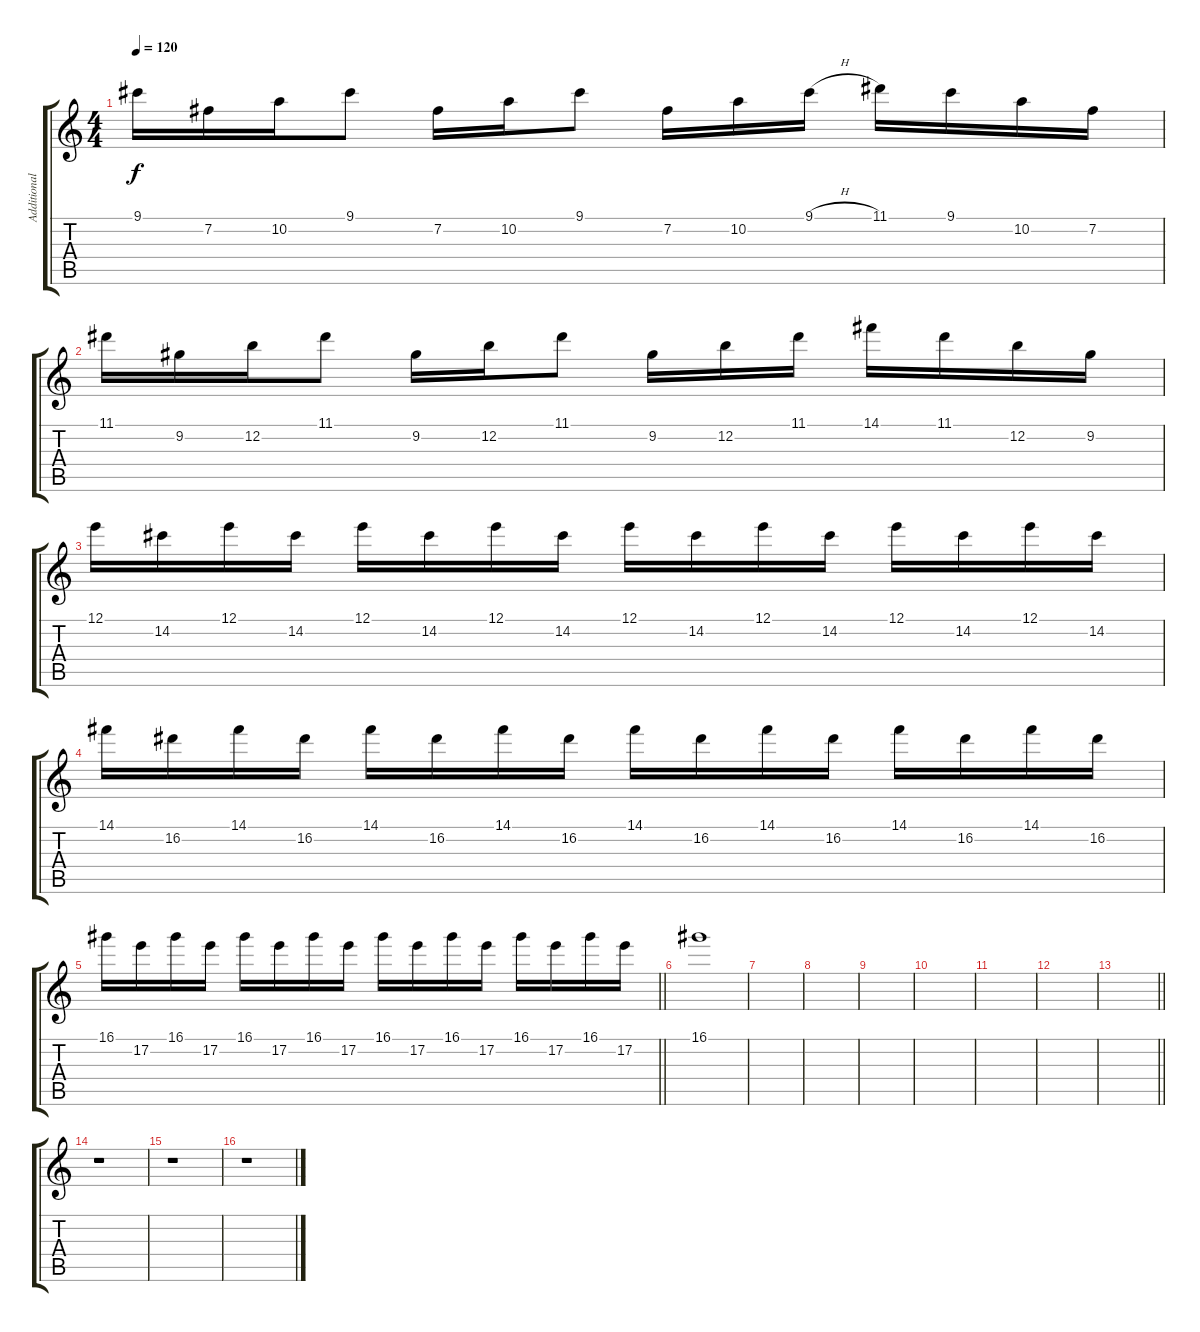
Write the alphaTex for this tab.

\track ("Additional" "Additional") {instrument acousticguitarsteel}
\staff {score tabs}
\tuning (E4 B3 G3 D3 A2 E2) {hide}
\ts (4 4)
\tempo 120
\clef g2
\ks c
9.1.16{dy f} 7.2.16 10.2.16 9.1.8 7.2.16 10.2.16 9.1.8 7.2.16 10.2.16 9.1{h}.16 11.1.16 9.1.16 10.2.16 7.2.16 |
11.1.16 9.2.16 12.2.16 11.1.8 9.2.16 12.2.16 11.1.8 9.2.16 12.2.16 11.1.16 14.1.16 11.1.16 12.2.16 9.2.16 |
12.1.16 14.2.16 12.1.16 14.2.16 12.1.16 14.2.16 12.1.16 14.2.16 12.1.16 14.2.16 12.1.16 14.2.16 12.1.16 14.2.16 12.1.16 14.2.16 |
14.1.16 16.2.16 14.1.16 16.2.16 14.1.16 16.2.16 14.1.16 16.2.16 14.1.16 16.2.16 14.1.16 16.2.16 14.1.16 16.2.16 14.1.16 16.2.16 |
\barLineRight lightlight
16.1.16{volume 10} 17.2.16 16.1.16 17.2.16 16.1.16 17.2.16 16.1.16 17.2.16 16.1.16 17.2.16 16.1.16 17.2.16 16.1.16 17.2.16 16.1.16 17.2.16 |
16.1.1 |
|
|
|
|
|
|
\barLineRight lightlight
|
r.1 |
r.1 |
r.1
